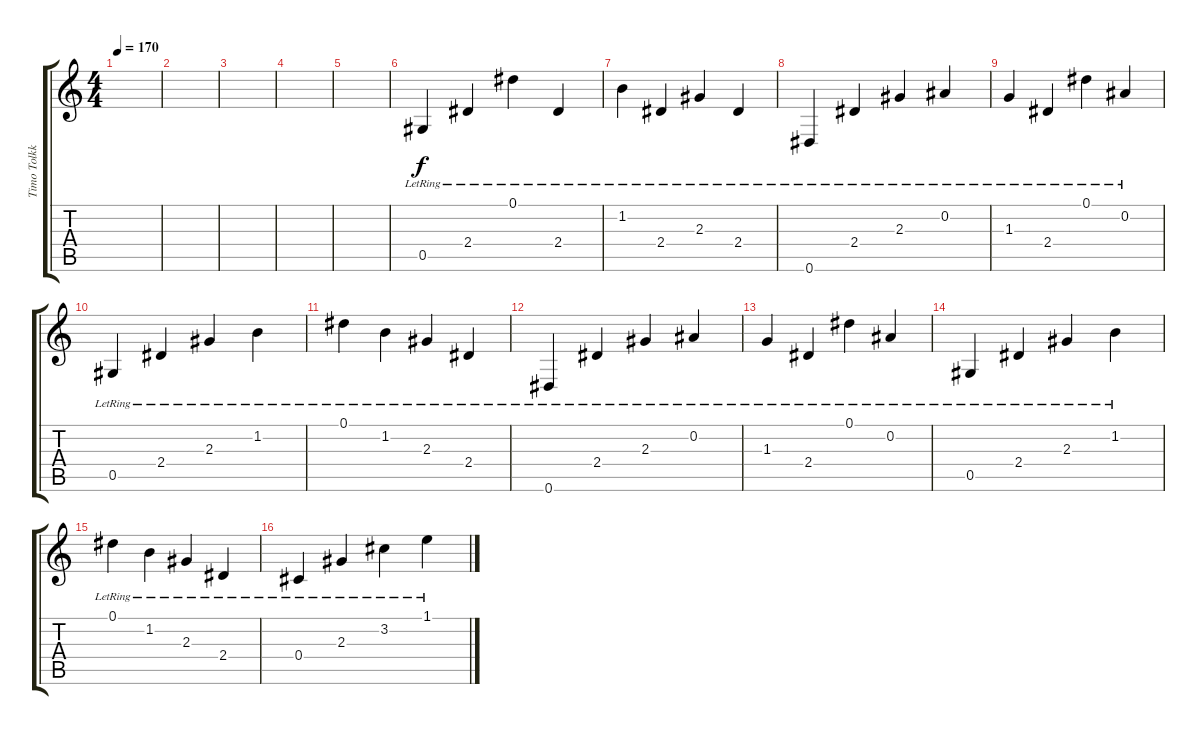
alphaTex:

\track ("Timo Tolkki (Acoustic Guitar 1)" "Timo Tolkk") {instrument acousticguitarnylon}
\staff {score tabs}
\tuning (Eb4 Bb3 Gb3 Db3 Ab2 Eb2) {hide}
\ts (4 4)
\tempo 170
\clef g2
\ks c
|
|
|
|
|
0.5{lr}.4 2.4{lr}.4 0.1{lr}.4 2.4{lr}.4 |
1.2{lr}.4 2.4{lr}.4 2.3{lr}.4 2.4{lr}.4 |
0.6{lr}.4 2.4{lr}.4 2.3{lr}.4 0.2{lr}.4 |
1.3{lr}.4 2.4{lr}.4 0.1{lr}.4 0.2{lr}.4 |
0.5{lr}.4 2.4{lr}.4 2.3{lr}.4 1.2{lr}.4 |
0.1{lr}.4 1.2{lr}.4 2.3{lr}.4 2.4{lr}.4 |
0.6{lr}.4 2.4{lr}.4 2.3{lr}.4 0.2{lr}.4 |
1.3{lr}.4 2.4{lr}.4 0.1{lr}.4 0.2{lr}.4 |
0.5{lr}.4 2.4{lr}.4 2.3{lr}.4 1.2{lr}.4 |
0.1{lr}.4 1.2{lr}.4 2.3{lr}.4 2.4{lr}.4 |
0.4{lr}.4 2.3{lr}.4 3.2{lr}.4 1.1{lr}.4
